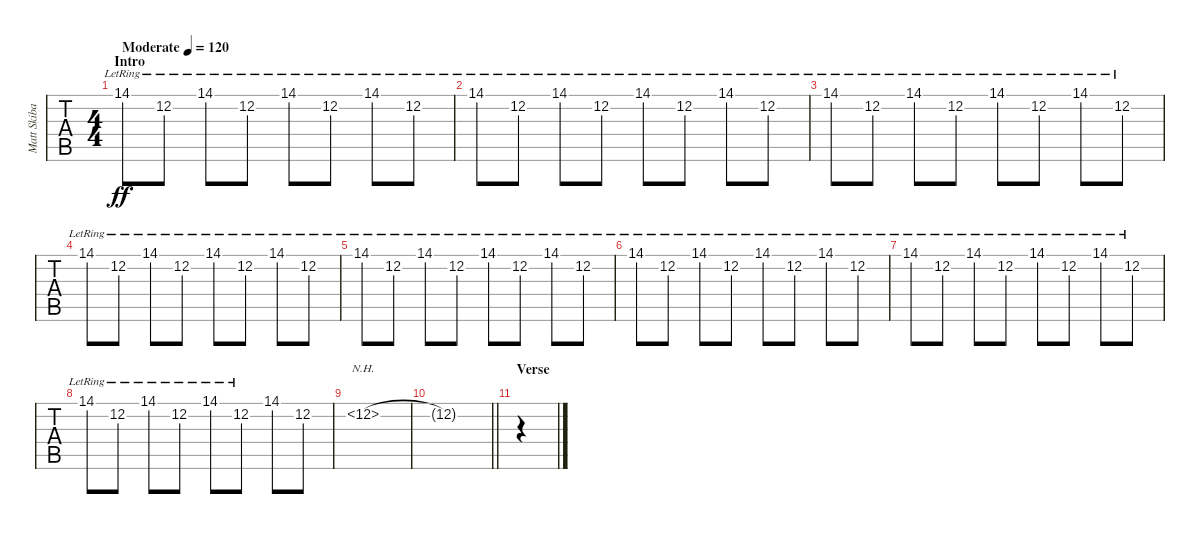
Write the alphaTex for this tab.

\track ("Matt Skiba - Guitar One" "Matt Skiba") {instrument distortionguitar}
\staff {tabs}
\tuning (E4 B3 G3 D3 A2 E2) {hide}
\ts (4 4)
\section ("" "Intro")
\tempo (120 "Moderate")
\clef g2
\ks b
14.1{lr}.8{dy ff instrument distortionguitar} 12.2{lr}.8 14.1{lr}.8 12.2{lr}.8 14.1{lr}.8 12.2{lr}.8 14.1{lr}.8 12.2{lr}.8 |
14.1{lr}.8 12.2{lr}.8 14.1{lr}.8 12.2{lr}.8 14.1{lr}.8 12.2{lr}.8 14.1{lr}.8 12.2{lr}.8 |
14.1{lr}.8 12.2{lr}.8 14.1{lr}.8 12.2{lr}.8 14.1{lr}.8 12.2{lr}.8 14.1{lr}.8 12.2{lr}.8 |
14.1{lr}.8 12.2{lr}.8 14.1{lr}.8 12.2{lr}.8 14.1{lr}.8 12.2{lr}.8 14.1{lr}.8 12.2{lr}.8 |
14.1{lr}.8 12.2{lr}.8 14.1{lr}.8 12.2{lr}.8 14.1{lr}.8 12.2{lr}.8 14.1{lr}.8 12.2{lr}.8 |
14.1{lr}.8 12.2{lr}.8 14.1{lr}.8 12.2{lr}.8 14.1{lr}.8 12.2{lr}.8 14.1{lr}.8 12.2{lr}.8 |
14.1{lr}.8 12.2{lr}.8 14.1{lr}.8 12.2{lr}.8 14.1{lr}.8 12.2{lr}.8 14.1{lr}.8 12.2{lr}.8 |
14.1{lr}.8 12.2{lr}.8 14.1{lr}.8 12.2{lr}.8 14.1{lr}.8 12.2{lr}.8 14.1.8 12.2.8 |
12.2{nh}.1 |
\barLineRight lightlight
12.2{t}.1 |
\section ("" "Verse")
